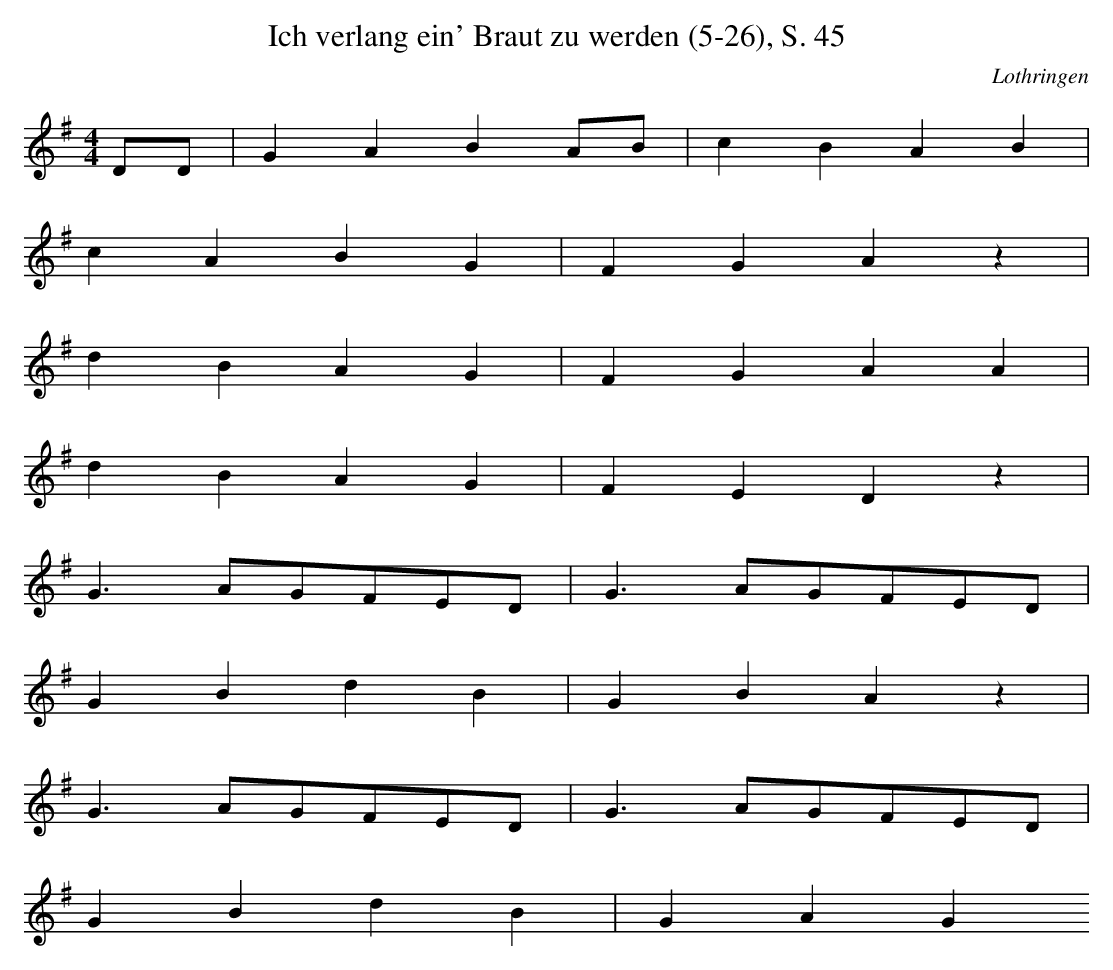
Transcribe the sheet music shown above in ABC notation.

X:1
T: Ich verlang ein' Braut zu werden (5-26), S. 45
O: Lothringen
M: 4/4
L: 1/8
K: G
DD | G2A2B2AB | c2B2A2B2 |
c2A2B2G2 | F2G2A2z2 |
d2B2A2G2 | F2G2A2A2 |
d2B2A2G2 | F2E2D2z2 |
G3AGFED | G3AGFED |
G2B2d2B2 | G2B2A2z2 |
G3AGFED | G3AGFED |
G2B2d2B2 | G2A2G2
